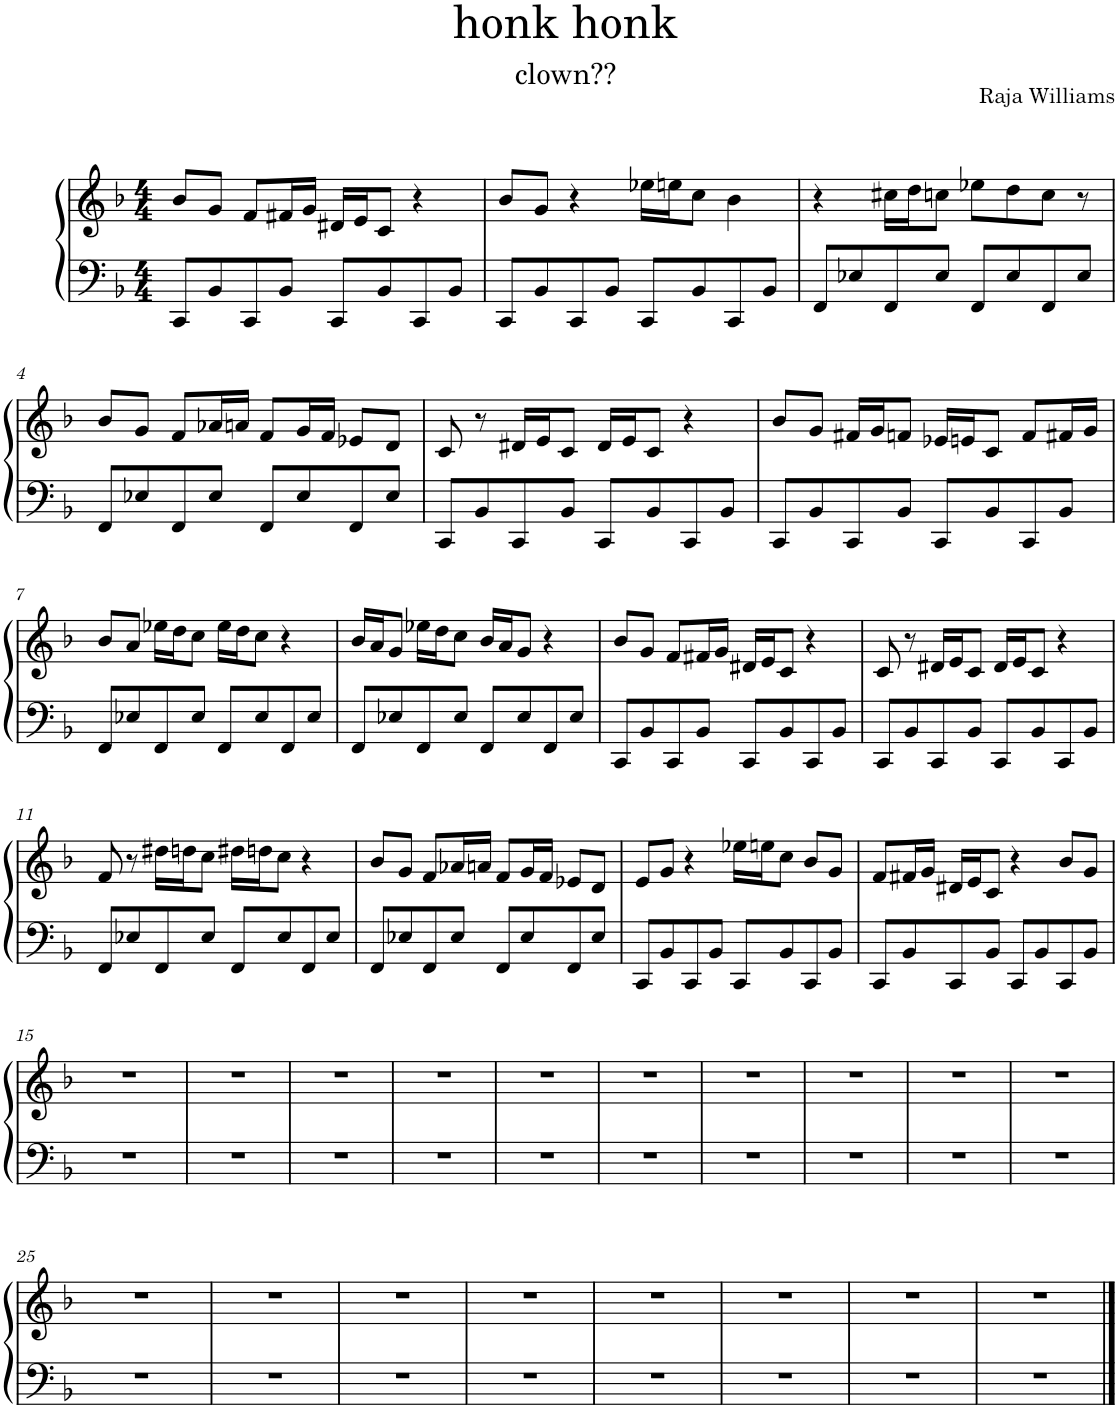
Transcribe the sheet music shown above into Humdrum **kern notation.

**kern	**kern
*part1	*part1
*staff2	*staff1
*I"Piano	*
*I'Pno.	*
*clefF4	*clefG2
*k[b-]	*k[b-]
*M4/4	*M4/4
=1	=1
8CC/L	8b-/L
8BB-/	8g/J
8CC/	8f/L
8BB-/J	16f#X/L
.	16g/JJ
8CC/L	16d#X/LL
.	16e/J
8BB-/	8c/J
8CC/	4r
8BB-/J	.
=2	=2
8CC/L	8b-/L
8BB-/	8g/J
8CC/	4r
8BB-/J	.
8CC/L	16ee-X\LL
.	16een\J
8BB-/	8cc\J
8CC/	4b-\
8BB-/J	.
=3	=3
8FF/L	4r
8E-X/	.
8FF/	16cc#X\LL
.	16dd\J
8E-/J	8ccn\J
8FF/L	8ee-X\L
8E-/	8dd\
8FF/	8cc\J
8E-/J	8r
!!LO:LB:g=z
=4	=4
8FF/L	8b-/L
8E-X/	8g/J
8FF/	8f/L
8E-/J	16a-X/L
.	16an/JJ
8FF/L	8f/L
8E-/	16g/L
.	16f/JJ
8FF/	8e-X/L
8E-/J	8d/J
=5	=5
8CC/L	8c/
8BB-/	8r
8CC/	16d#X/LL
.	16e/J
8BB-/J	8c/J
8CC/L	16d#/LL
.	16e/J
8BB-/	8c/J
8CC/	4r
8BB-/J	.
=6	=6
8CC/L	8b-/L
8BB-/	8g/J
8CC/	16f#X/LL
.	16g/J
8BB-/J	8fn/J
8CC/L	16e-X/LL
.	16en/J
8BB-/	8c/J
8CC/	8f/L
8BB-/J	16f#X/L
.	16g/JJ
!!LO:LB:g=z
=7	=7
8FF/L	8b-/L
8E-X/	8a/J
8FF/	16ee-X\LL
.	16dd\J
8E-/J	8cc\J
8FF/L	16ee-\LL
.	16dd\J
8E-/	8cc\J
8FF/	4r
8E-/J	.
=8	=8
8FF/L	16b-/LL
.	16a/J
8E-X/	8g/J
8FF/	16ee-X\LL
.	16dd\J
8E-/J	8cc\J
8FF/L	16b-/LL
.	16a/J
8E-/	8g/J
8FF/	4r
8E-/J	.
=9	=9
8CC/L	8b-/L
8BB-/	8g/J
8CC/	8f/L
8BB-/J	16f#X/L
.	16g/JJ
8CC/L	16d#X/LL
.	16e/J
8BB-/	8c/J
8CC/	4r
8BB-/J	.
=10	=10
8CC/L	8c/
8BB-/	8r
8CC/	16d#X/LL
.	16e/J
8BB-/J	8c/J
8CC/L	16d#/LL
.	16e/J
8BB-/	8c/J
8CC/	4r
8BB-/J	.
!!LO:LB:g=z
=11	=11
8FF/L	8f/
8E-X/	8r
8FF/	16dd#X\LL
.	16ddn\J
8E-/J	8cc\J
8FF/L	16dd#X\LL
.	16ddn\J
8E-/	8cc\J
8FF/	4r
8E-/J	.
=12	=12
8FF/L	8b-/L
8E-X/	8g/J
8FF/	8f/L
8E-/J	16a-X/L
.	16an/JJ
8FF/L	8f/L
8E-/	16g/L
.	16f/JJ
8FF/	8e-X/L
8E-/J	8d/J
=13	=13
8CC/L	8e/L
8BB-/	8g/J
8CC/	4r
8BB-/J	.
8CC/L	16ee-X\LL
.	16een\J
8BB-/	8cc\J
8CC/	8b-/L
8BB-/J	8g/J
=14	=14
8CC/L	8f/L
8BB-/	16f#X/L
.	16g/JJ
8CC/	16d#X/LL
.	16e/J
8BB-/J	8c/J
8CC/L	4r
8BB-/	.
8CC/	8b-/L
8BB-/J	8g/J
!!LO:LB:g=z
=15	=15
1r	1r
=16	=16
1r	1r
=17	=17
1r	1r
=18	=18
1r	1r
=19	=19
1r	1r
=20	=20
1r	1r
=21	=21
1r	1r
=22	=22
1r	1r
=23	=23
1r	1r
=24	=24
1r	1r
!!LO:LB:g=z
=25	=25
1r	1r
=26	=26
1r	1r
=27	=27
1r	1r
=28	=28
1r	1r
=29	=29
1r	1r
=30	=30
1r	1r
=31	=31
1r	1r
=32	=32
1r	1r
==	==
*-	*-
